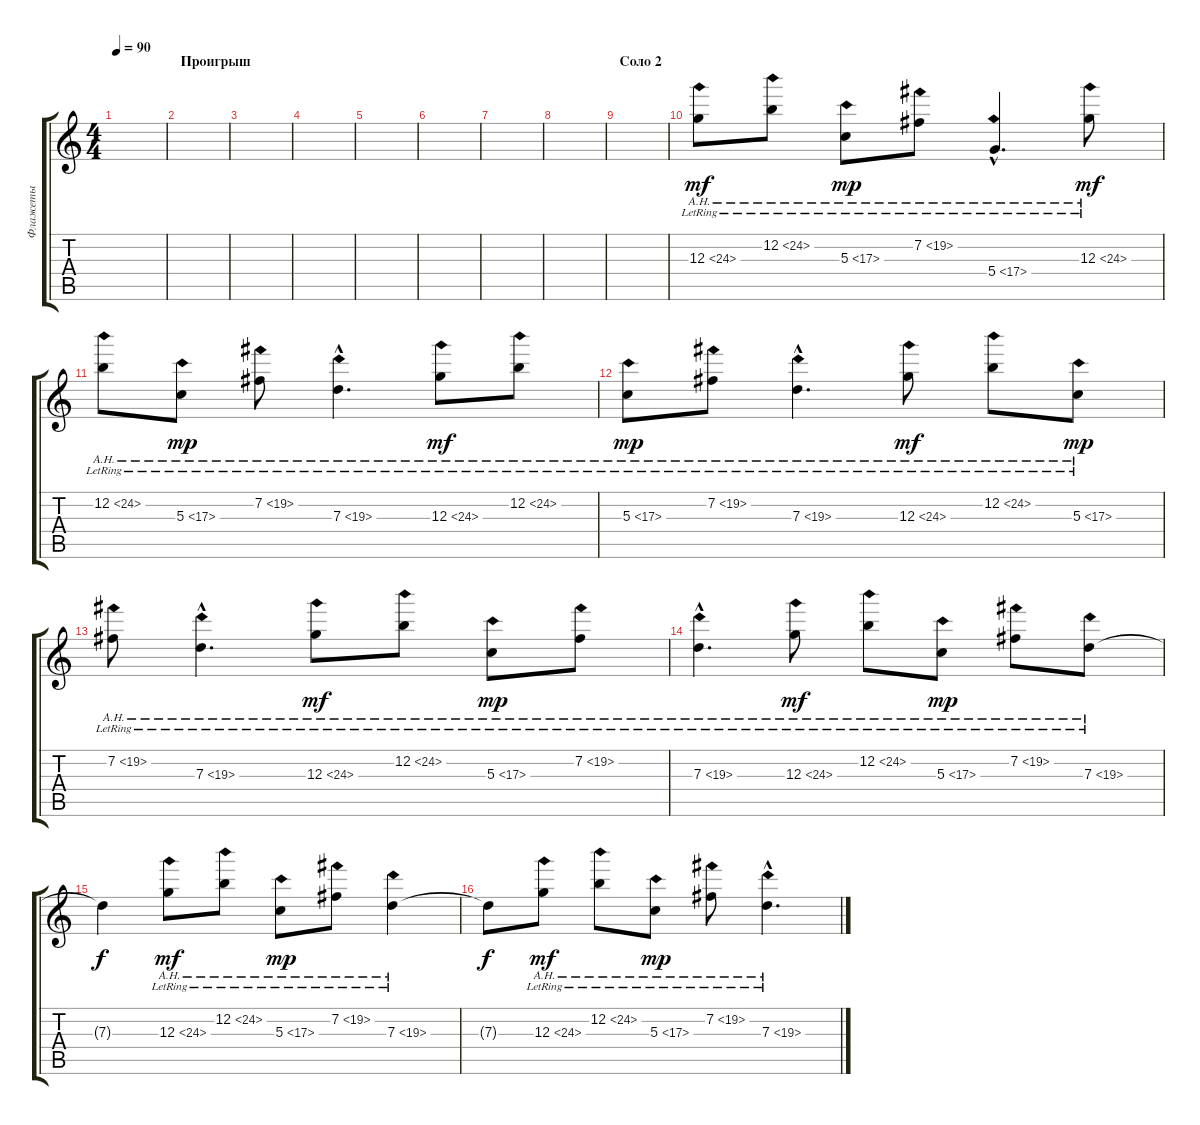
\track ("Флажеты" "Флажеты") {instrument acousticguitarnylon}
\staff {score tabs}
\tuning (E4 B3 G3 D3 A2 E2) {hide}
\ts (4 4)
\tempo 90
\clef g2
\ks c
|
\section ("" "Проигрыш")
|
|
|
|
|
|
|
\section ("" "Соло 2")
|
12.3{ah 12 lr}.8{dy mf} 12.2{ah 12 lr}.8 5.3{ah 12 lr}.8{dy mp} 7.2{ah 12 lr}.8 5.4{ah 12 hac lr}.4{d} 12.3{ah 12 lr}.8{dy mf} |
12.2{ah 12 lr}.8 5.3{ah 12 lr}.8{dy mp} 7.2{ah 12 lr}.8 7.3{ah 12 hac lr}.4{d} 12.3{ah 12 lr}.8{dy mf} 12.2{ah 12 lr}.8 |
5.3{ah 12 lr}.8{dy mp} 7.2{ah 12 lr}.8 7.3{ah 12 hac lr}.4{d} 12.3{ah 12 lr}.8{dy mf} 12.2{ah 12 lr}.8 5.3{ah 12 lr}.8{dy mp} |
7.2{ah 12 lr}.8 7.3{ah 12 hac lr}.4{d} 12.3{ah 12 lr}.8{dy mf} 12.2{ah 12 lr}.8 5.3{ah 12 lr}.8{dy mp} 7.2{ah 12 lr}.8 |
7.3{ah 12 hac lr}.4{d} 12.3{ah 12 lr}.8{dy mf} 12.2{ah 12 lr}.8 5.3{ah 12 lr}.8{dy mp} 7.2{ah 12 lr}.8 7.3{ah 12 lr}.8 |
7.3{t}.4{dy f} 12.3{ah 12 lr}.8{dy mf} 12.2{ah 12 lr}.8 5.3{ah 12 lr}.8{dy mp} 7.2{ah 12 lr}.8 7.3{ah 12 lr}.4 |
7.3{t}.8{dy f} 12.3{ah 12 lr}.8{dy mf} 12.2{ah 12 lr}.8 5.3{ah 12 lr}.8{dy mp} 7.2{ah 12 lr}.8 7.3{ah 12 hac lr}.4{d}
